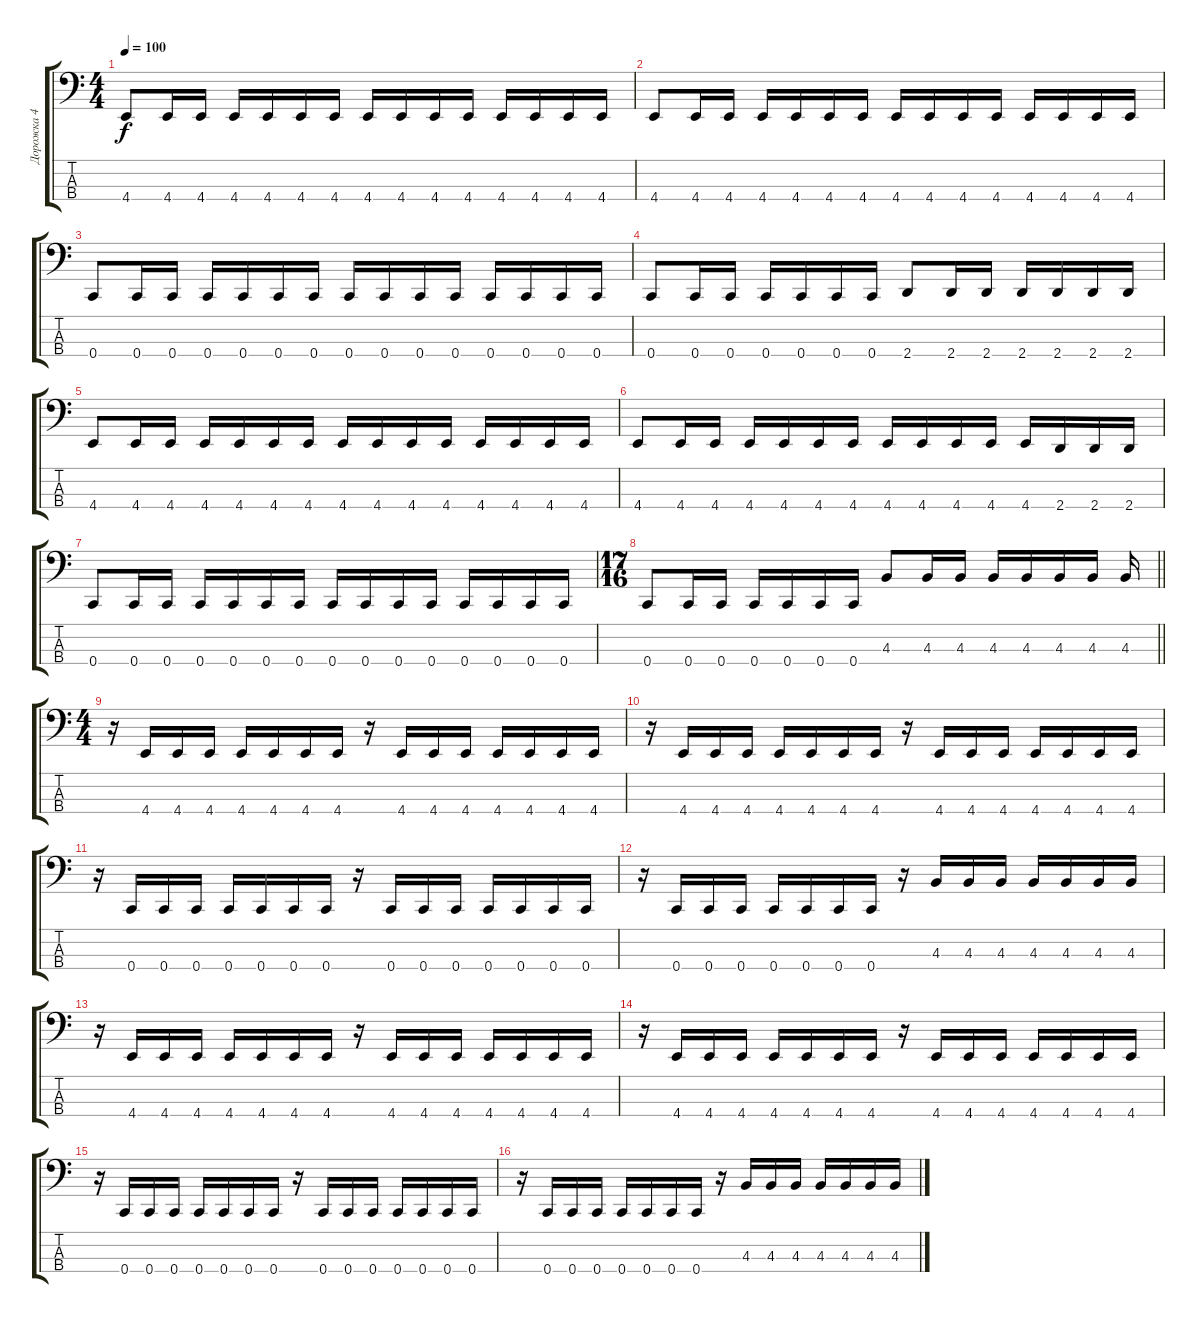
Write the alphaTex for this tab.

\track ("Дорожка 4" "Дорожка 4") {instrument electricbasspick}
\staff {score tabs}
\tuning (F2 C2 G1 C1) {hide}
\ts (4 4)
\section ("" "")
\tempo 100
\clef f4
\ks c
4.4.8{dy f} 4.4.16 4.4.16 4.4.16 4.4.16 4.4.16 4.4.16 4.4.16 4.4.16 4.4.16 4.4.16 4.4.16 4.4.16 4.4.16 4.4.16 |
4.4.8 4.4.16 4.4.16 4.4.16 4.4.16 4.4.16 4.4.16 4.4.16 4.4.16 4.4.16 4.4.16 4.4.16 4.4.16 4.4.16 4.4.16 |
0.4.8 0.4.16 0.4.16 0.4.16 0.4.16 0.4.16 0.4.16 0.4.16 0.4.16 0.4.16 0.4.16 0.4.16 0.4.16 0.4.16 0.4.16 |
0.4.8 0.4.16 0.4.16 0.4.16 0.4.16 0.4.16 0.4.16 2.4.8 2.4.16 2.4.16 2.4.16 2.4.16 2.4.16 2.4.16 |
4.4.8 4.4.16 4.4.16 4.4.16 4.4.16 4.4.16 4.4.16 4.4.16 4.4.16 4.4.16 4.4.16 4.4.16 4.4.16 4.4.16 4.4.16 |
4.4.8 4.4.16 4.4.16 4.4.16 4.4.16 4.4.16 4.4.16 4.4.16 4.4.16 4.4.16 4.4.16 4.4.16 2.4.16 2.4.16 2.4.16 |
0.4.8 0.4.16 0.4.16 0.4.16 0.4.16 0.4.16 0.4.16 0.4.16 0.4.16 0.4.16 0.4.16 0.4.16 0.4.16 0.4.16 0.4.16 |
\ts (17 16)
\barLineRight lightlight
0.4.8 0.4.16 0.4.16 0.4.16 0.4.16 0.4.16 0.4.16 4.3.8 4.3.16 4.3.16 4.3.16 4.3.16 4.3.16 4.3.16 4.3.16 |
\ts (4 4)
\section ("" "")
r.16 4.4.16 4.4.16 4.4.16 4.4.16 4.4.16 4.4.16 4.4.16 r.16 4.4.16 4.4.16 4.4.16 4.4.16 4.4.16 4.4.16 4.4.16 |
r.16 4.4.16 4.4.16 4.4.16 4.4.16 4.4.16 4.4.16 4.4.16 r.16 4.4.16 4.4.16 4.4.16 4.4.16 4.4.16 4.4.16 4.4.16 |
r.16 0.4.16 0.4.16 0.4.16 0.4.16 0.4.16 0.4.16 0.4.16 r.16 0.4.16 0.4.16 0.4.16 0.4.16 0.4.16 0.4.16 0.4.16 |
r.16 0.4.16 0.4.16 0.4.16 0.4.16 0.4.16 0.4.16 0.4.16 r.16 4.3.16 4.3.16 4.3.16 4.3.16 4.3.16 4.3.16 4.3.16 |
r.16 4.4.16 4.4.16 4.4.16 4.4.16 4.4.16 4.4.16 4.4.16 r.16 4.4.16 4.4.16 4.4.16 4.4.16 4.4.16 4.4.16 4.4.16 |
r.16 4.4.16 4.4.16 4.4.16 4.4.16 4.4.16 4.4.16 4.4.16 r.16 4.4.16 4.4.16 4.4.16 4.4.16 4.4.16 4.4.16 4.4.16 |
r.16 0.4.16 0.4.16 0.4.16 0.4.16 0.4.16 0.4.16 0.4.16 r.16 0.4.16 0.4.16 0.4.16 0.4.16 0.4.16 0.4.16 0.4.16 |
r.16 0.4.16 0.4.16 0.4.16 0.4.16 0.4.16 0.4.16 0.4.16 r.16 4.3.16 4.3.16 4.3.16 4.3.16 4.3.16 4.3.16 4.3.16
